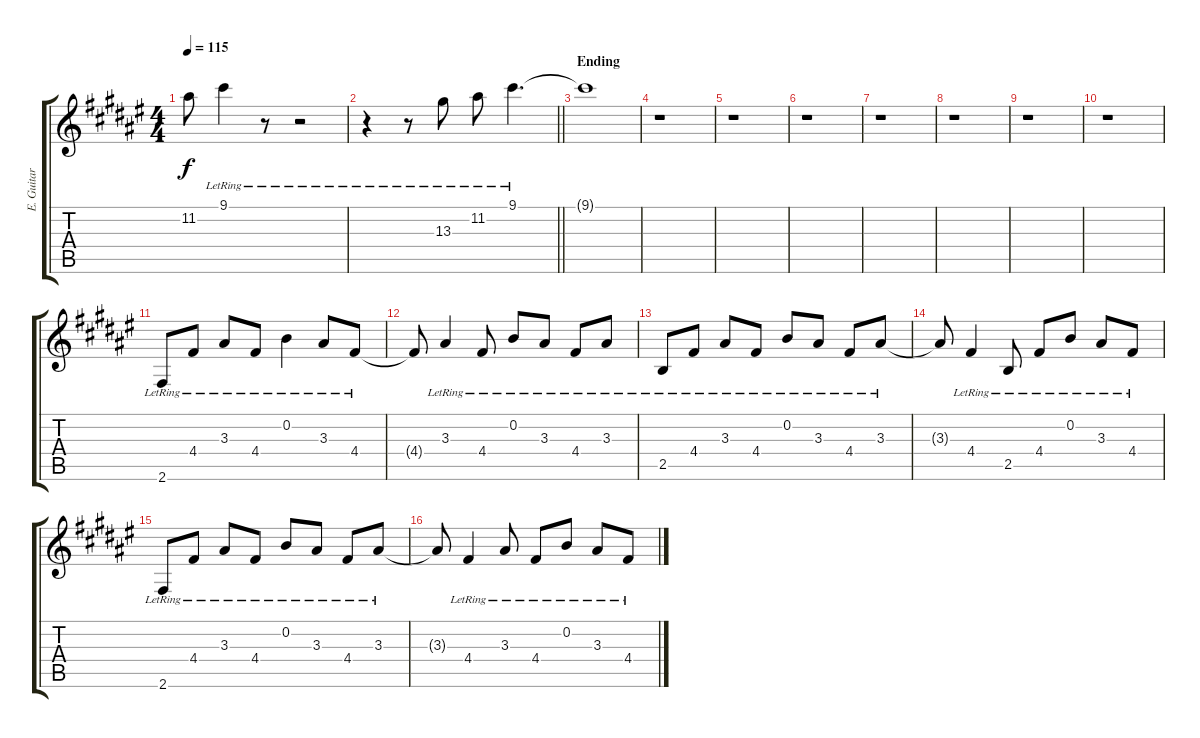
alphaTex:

\track ("E. Guitar II" "E. Guitar ") {instrument electricguitarclean}
\staff {score tabs}
\tuning (E4 B3 G3 D3 A2 E2) {hide}
\ts (4 4)
\tempo 115
\clef g2
\ks f#
11.2{t}.8{dy f} 9.1{lr}.4 r.8 r.2 |
\barLineRight lightlight
r.4 r.8 13.3{lr}.8 11.2{lr}.8 9.1{lr}.4{d} |
\section ("" "Ending")
9.1{t}.1 |
r.1 |
r.1 |
r.1 |
r.1 |
r.1 |
r.1 |
r.1 |
2.6{lr}.8 4.4{lr}.8 3.3{lr}.8 4.4{lr}.8 0.2{lr}.4 3.3{lr}.8 4.4{lr}.8 |
4.4{t}.8 3.3{lr}.4 4.4{lr}.8 0.2{lr}.8 3.3{lr}.8 4.4{lr}.8 3.3{lr}.8 |
2.5{lr}.8 4.4{lr}.8 3.3{lr}.8 4.4{lr}.8 0.2{lr}.8 3.3{lr}.8 4.4{lr}.8 3.3{lr}.8 |
3.3{t}.8 4.4{lr}.4 2.5{lr}.8 4.4{lr}.8 0.2{lr}.8 3.3{lr}.8 4.4{lr}.8 |
2.6{lr}.8 4.4{lr}.8 3.3{lr}.8 4.4{lr}.8 0.2{lr}.8 3.3{lr}.8 4.4{lr}.8 3.3{lr}.8 |
3.3{t}.8 4.4{lr}.4 3.3{lr}.8 4.4{lr}.8 0.2{lr}.8 3.3{lr}.8 4.4{lr}.8
